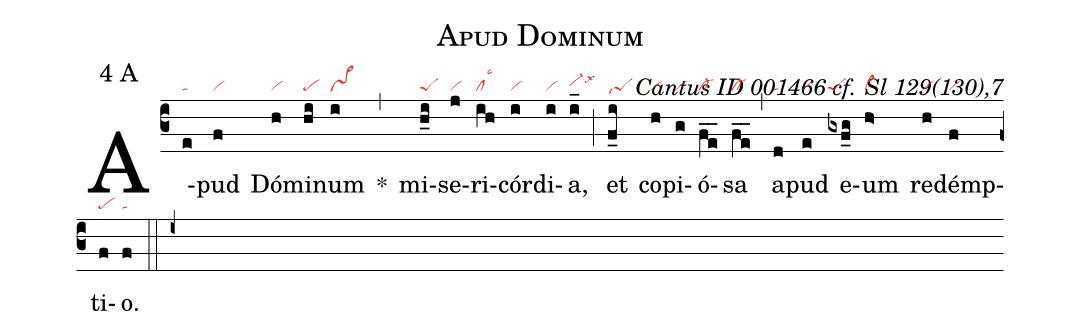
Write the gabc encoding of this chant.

name: Apud Dominum;
mode: 4;
mode-differentia: A;
commentary: Cantus ID 001466 cf. Sl 129(130),7;
nabc-lines: 1;
%%
(c3)

A(e|ta)pud(f|vi) Dó(h|vi)mi(hi|pe)num(i|vs>) *(,) mi(h_i|peS)se(j|vi)ri(ih|cllsc3)cór(i|vi)di(i|vi)a,(i_|vi-hhlsx6) (;) et(f_i|peSlsi7) co(h|vi)pi(g|vi)ó(fe__|cl-)sa(fe__|cl-) (,) a(d|ta)pud(e|vi) e(gxf_g|peS)um(h>|vi>) red(h|vi)émp(f|vi)ti(f|pe)o.(f|ta) (::i+)
